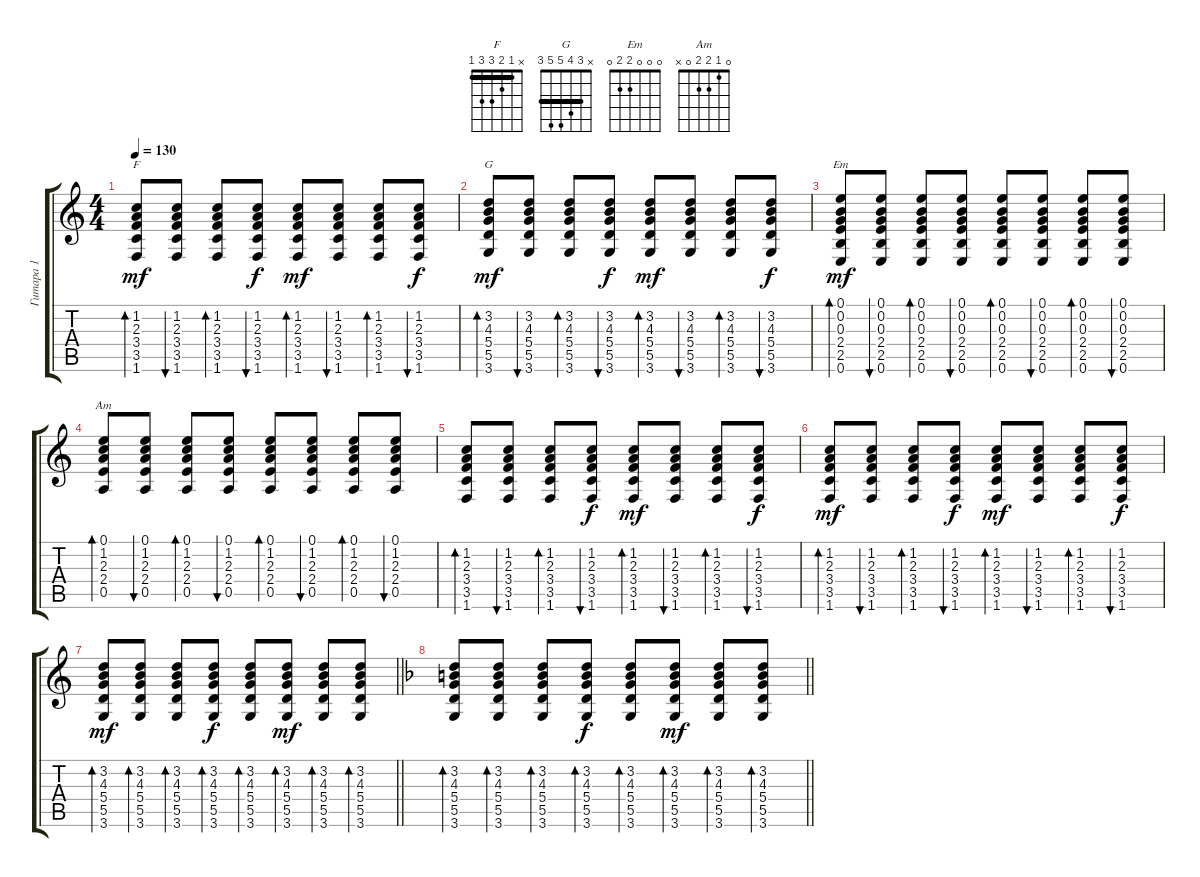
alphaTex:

\track ("Гитара 1" "Гитара 1") {instrument acousticguitarsteel}
\staff {score tabs}
\tuning (E4 B3 G3 D3 A2 E2) {hide}
\chord ("F" x 1 2 3 3 1) {barre 1}
\chord ("G" x 3 4 5 5 3) {barre 3}
\chord ("Em" 0 0 0 2 2 0)
\chord ("Am" 0 1 2 2 0 x)
\ts (4 4)
\tempo 130
\clef g2
\ks c
(1.2 2.3 3.4 3.5 1.6).8{bd 30 ch "F" dy mf} (1.2 2.3 3.4 3.5 1.6).8{bu 30} (1.2 2.3 3.4 3.5 1.6).8{bd 30} (1.2 2.3 3.4 3.5 1.6).8{bu 30 dy f} (1.2 2.3 3.4 3.5 1.6).8{bd 30 dy mf} (1.2 2.3 3.4 3.5 1.6).8{bu 30} (1.2 2.3 3.4 3.5 1.6).8{bd 30} (1.2 2.3 3.4 3.5 1.6).8{bu 30 dy f} |
(3.2 4.3 5.4 5.5 3.6).8{bd 30 ch "G" dy mf} (3.2 4.3 5.4 5.5 3.6).8{bu 30} (3.2 4.3 5.4 5.5 3.6).8{bd 30} (3.2 4.3 5.4 5.5 3.6).8{bu 30 dy f} (3.2 4.3 5.4 5.5 3.6).8{bd 30 dy mf} (3.2 4.3 5.4 5.5 3.6).8{bu 30} (3.2 4.3 5.4 5.5 3.6).8{bd 30} (3.2 4.3 5.4 5.5 3.6).8{bu 30 dy f} |
(0.1 0.2 0.3 2.4 2.5 0.6).8{bd 30 ch "Em" dy mf} (0.1 0.2 0.3 2.4 2.5 0.6).8{bu 30} (0.1 0.2 0.3 2.4 2.5 0.6).8{bd 30} (0.1 0.2 0.3 2.4 2.5 0.6).8{bu 30} (0.1 0.2 0.3 2.4 2.5 0.6).8{bd 30} (0.1 0.2 0.3 2.4 2.5 0.6).8{bu 30} (0.1 0.2 0.3 2.4 2.5 0.6).8{bd 30} (0.1 0.2 0.3 2.4 2.5 0.6).8{bu 30} |
(0.1 1.2 2.3 2.4 0.5).8{bd 30 ch "Am"} (0.1 1.2 2.3 2.4 0.5).8{bu 30} (0.1 1.2 2.3 2.4 0.5).8{bd 30} (0.1 1.2 2.3 2.4 0.5).8{bu 30} (0.1 1.2 2.3 2.4 0.5).8{bd 30} (0.1 1.2 2.3 2.4 0.5).8{bu 30} (0.1 1.2 2.3 2.4 0.5).8{bd 30} (0.1 1.2 2.3 2.4 0.5).8{bu 30} |
(1.2 2.3 3.4 3.5 1.6).8{bd 30} (1.2 2.3 3.4 3.5 1.6).8{bu 30} (1.2 2.3 3.4 3.5 1.6).8{bd 30} (1.2 2.3 3.4 3.5 1.6).8{bu 30 dy f} (1.2 2.3 3.4 3.5 1.6).8{bd 30 dy mf} (1.2 2.3 3.4 3.5 1.6).8{bu 30} (1.2 2.3 3.4 3.5 1.6).8{bd 30} (1.2 2.3 3.4 3.5 1.6).8{bu 30 dy f} |
(1.2 2.3 3.4 3.5 1.6).8{bd 30 dy mf} (1.2 2.3 3.4 3.5 1.6).8{bu 30} (1.2 2.3 3.4 3.5 1.6).8{bd 30} (1.2 2.3 3.4 3.5 1.6).8{bu 30 dy f} (1.2 2.3 3.4 3.5 1.6).8{bd 30 dy mf} (1.2 2.3 3.4 3.5 1.6).8{bu 30} (1.2 2.3 3.4 3.5 1.6).8{bd 30} (1.2 2.3 3.4 3.5 1.6).8{bu 30 dy f} |
\barLineRight lightlight
(3.2 4.3 5.4 5.5 3.6).8{bd 30 dy mf} (3.2 4.3 5.4 5.5 3.6).8{bd 30} (3.2 4.3 5.4 5.5 3.6).8{bd 30} (3.2 4.3 5.4 5.5 3.6).8{bd 30 dy f} (3.2 4.3 5.4 5.5 3.6).8{bd 30} (3.2 4.3 5.4 5.5 3.6).8{bd 30 dy mf} (3.2 4.3 5.4 5.5 3.6).8{bd 30} (3.2 4.3 5.4 5.5 3.6).8{bd 30} |
\barLineRight lightlight
\ks f
(3.2 4.3 5.4 5.5 3.6).8{bd 30} (3.2 4.3 5.4 5.5 3.6).8{bd 30} (3.2 4.3 5.4 5.5 3.6).8{bd 30} (3.2 4.3 5.4 5.5 3.6).8{bd 30 dy f} (3.2 4.3 5.4 5.5 3.6).8{bd 30} (3.2 4.3 5.4 5.5 3.6).8{bd 30 dy mf} (3.2 4.3 5.4 5.5 3.6).8{bd 30} (3.2 4.3 5.4 5.5 3.6).8{bd 30}
